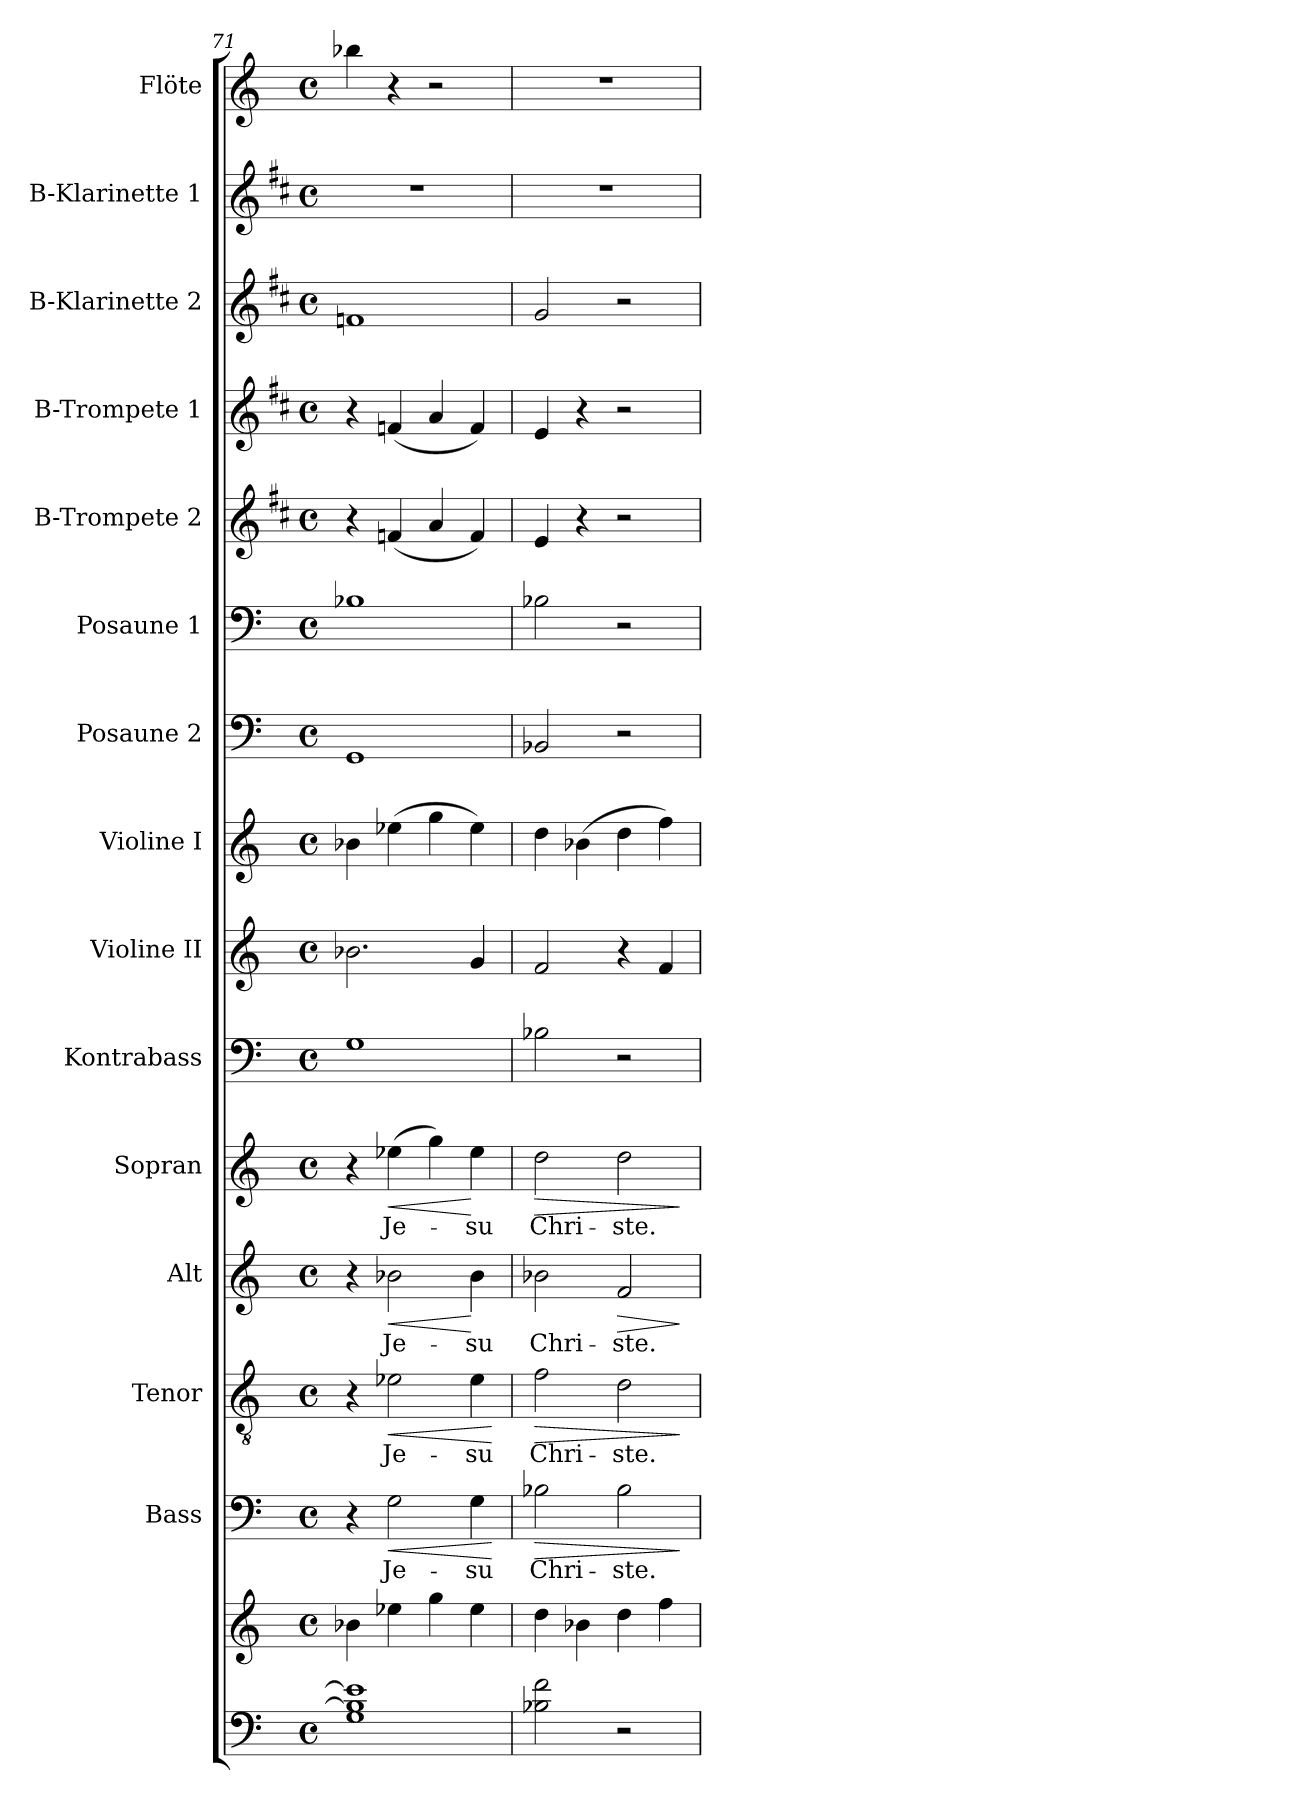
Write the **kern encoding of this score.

**kern	**kern	**kern	**text	**dynam	**kern	**text	**dynam	**kern	**text	**dynam	**kern	**text	**dynam	**kern	**kern	**kern	**kern	**kern	**kern	**kern	**kern	**kern	**kern
*part15	*part15	*part14	*part14	*part14	*part13	*part13	*part13	*part12	*part12	*part12	*part11	*part11	*part11	*part10	*part9	*part8	*part7	*part6	*part5	*part4	*part3	*part2	*part1
*staff16	*staff15	*staff14	*staff14	*staff14	*staff13	*staff13	*staff13	*staff12	*staff12	*staff12	*staff11	*staff11	*staff11	*staff10	*staff9	*staff8	*staff7	*staff6	*staff5	*staff4	*staff3	*staff2	*staff1
*	*	*I"Bass	*	*	*I"Tenor	*	*	*I"Alt	*	*	*I"Sopran	*	*	*I"Kontrabass	*I"Violine II	*I"Violine I	*I"Posaune 2	*I"Posaune 1	*I"B-Trompete 2	*I"B-Trompete 1	*I"B-Klarinette 2	*I"B-Klarinette 1	*I"Flöte
*	*	*I'B.	*	*	*I'T.	*	*	*I'A.	*	*	*I'S.	*	*	*I'Kb.	*I'Vl. II	*I'Vl. I	*I'Pos. 2	*I'Pos. 1	*I'B Trp. 2	*I'B Trp. 1	*I'B Kl. 2	*I'B Kl. 1	*I'Fl.
*clefF4	*clefG2	*clefF4	*	*	*clefGv2	*	*	*clefG2	*	*	*clefG2	*	*	*clefF4	*clefG2	*clefG2	*clefF4	*clefF4	*clefG2	*clefG2	*clefG2	*clefG2	*clefG2
*	*	*	*	*	*	*	*	*	*	*	*	*	*	*ITrd7c12	*	*	*	*	*ITrd1c2	*ITrd1c2	*ITrd1c2	*ITrd1c2	*
*k[]	*k[]	*k[]	*	*	*k[]	*	*	*k[]	*	*	*k[]	*	*	*k[]	*k[]	*k[]	*k[]	*k[]	*k[]	*k[]	*k[]	*k[]	*k[]
*C:	*C:	*C:	*	*	*C:	*	*	*C:	*	*	*C:	*	*	*C:	*C:	*C:	*C:	*C:	*C:	*C:	*C:	*C:	*C:
*M4/4	*M4/4	*M4/4	*	*	*M4/4	*	*	*M4/4	*	*	*M4/4	*	*	*M4/4	*M4/4	*M4/4	*M4/4	*M4/4	*M4/4	*M4/4	*M4/4	*M4/4	*M4/4
*met(c)	*met(c)	*met(c)	*	*	*met(c)	*	*	*met(c)	*	*	*met(c)	*	*	*met(c)	*met(c)	*met(c)	*met(c)	*met(c)	*met(c)	*met(c)	*met(c)	*met(c)	*met(c)
=71	=71	=71	=71	=71	=71	=71	=71	=71	=71	=71	=71	=71	=71	=71	=71	=71	=71	=71	=71	=71	=71	=71	=71
1G 1B-] 1e-]	4b-X\	4r	.	.	4r	.	.	4r	.	.	4r	.	.	1GG	2.b-X\	4b-X\	1GG	1B-X	4r	4r	1e-X	1r	4bb-X\
!	!	!	!LO:LY:b	!LO:HP:b	!	!LO:LY:b	!LO:HP:b	!	!LO:LY:b	!LO:HP:b	!	!LO:LY:b	!LO:HP:b	!	!	!	!	!	!	!	!	!	!
.	4ee-X\	2G\	Je-	<	2e-X\	Je-	<	2b-X\	Je-	<	(>4ee-X\	Je-	<	.	.	(>4ee-X\	.	.	(<4e-X/	(<4e-X/	.	.	4r
.	4gg\	.	.	.	.	.	.	.	.	.	4gg\)	.	.	.	.	4gg\	.	.	4g/	4g/	.	.	2r
!	!	!	!LO:LY:b	!	!	!LO:LY:b	!	!	!LO:LY:b	!	!	!LO:LY:b	!	!	!	!	!	!	!	!	!	!	!
.	4ee-\	4G\	-su	.	4e-\	-su	.	4b-\	-su	[	4ee-\	-su	[	.	4g/	4ee-\)	.	.	4e-/)	4e-/)	.	.	.
.	.	.	.	[	.	.	[	.	.	.	.	.	.	.	.	.	.	.	.	.	.	.	.
!!LO:PB:g=z
=72	=72	=72	=72	=72	=72	=72	=72	=72	=72	=72	=72	=72	=72	=72	=72	=72	=72	=72	=72	=72	=72	=72	=72
!	!	!	!LO:LY:b	!LO:HP:b	!	!LO:LY:b	!LO:HP:b	!	!LO:LY:b	!	!	!LO:LY:b	!LO:HP:b	!	!	!	!	!	!	!	!	!	!
2B-X\ 2f\	4dd\	2B-X\	Chri-	>	2f\	Chri-	>	2b-X\	Chri-	.	2dd\	Chri-	>	2BB-X\	2f/	4dd\	2BB-X/	2B-X\	4d/	4d/	2f/	1r	1r
.	4b-X\	.	.	.	.	.	.	.	.	.	.	.	.	.	.	(>4b-X\	.	.	4r	4r	.	.	.
!	!	!	!LO:LY:b	!	!	!LO:LY:b	!	!	!LO:LY:b	!LO:HP:b	!	!LO:LY:b	!	!	!	!	!	!	!	!	!	!	!
2r	4dd\	2B-\	-ste.	.	2d\	-ste.	.	2f/	-ste.	>	2dd\	-ste.	.	2r	4r	4dd\	2r	2r	2r	2r	2r	.	.
.	4ff\	.	.	.	.	.	.	.	.	.	.	.	.	.	4f/	4ff\)	.	.	.	.	.	.	.
.	.	.	.	]	.	.	]	.	.	]	.	.	]	.	.	.	.	.	.	.	.	.	.
=	=	=	=	=	=	=	=	=	=	=	=	=	=	=	=	=	=	=	=	=	=	=	=
*-	*-	*-	*-	*-	*-	*-	*-	*-	*-	*-	*-	*-	*-	*-	*-	*-	*-	*-	*-	*-	*-	*-	*-
